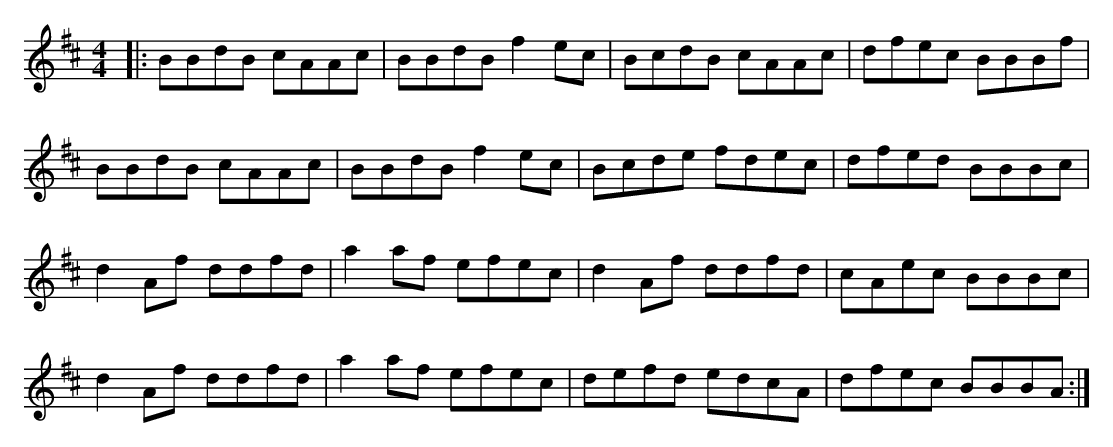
X:1
M:4/4
K:Bmin
|:BBdB cAAc|BBdB f2 ec|BcdB cAAc|dfec BBBf|
BBdB cAAc|BBdB f2 ec|Bcde fdec|dfed BBBc|
d2 Af ddfd|a2 af efec|d2 Af ddfd|cAec BBBc|
d2 Af ddfd|a2 af efec|defd edcA|dfec BBBA:|
